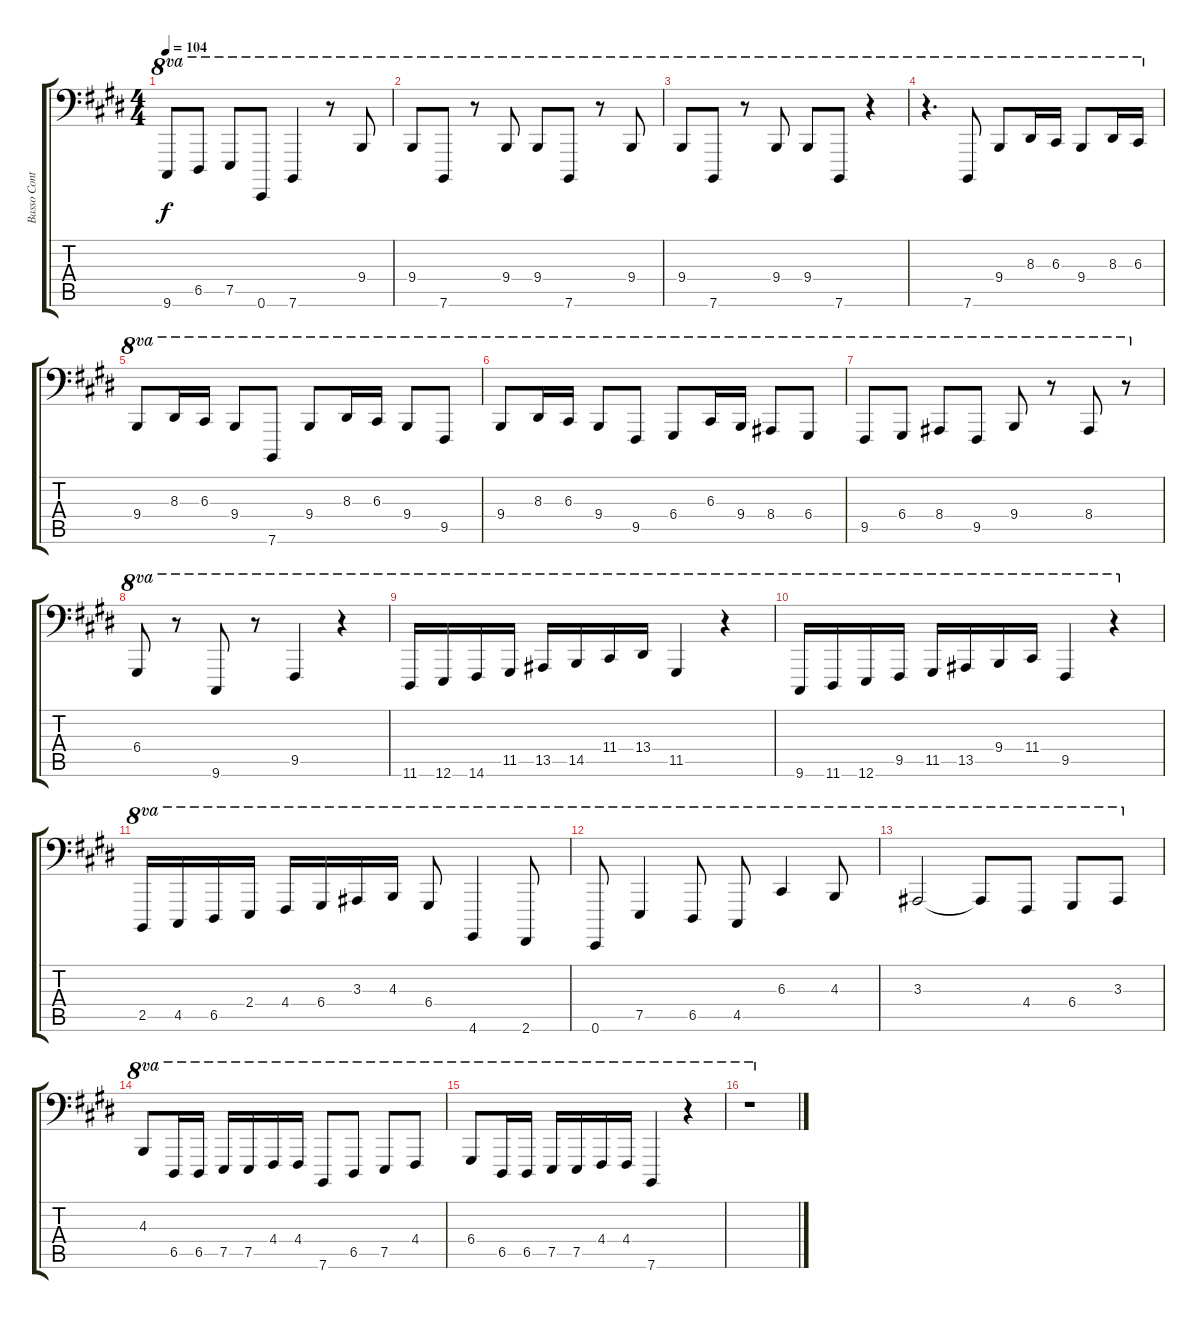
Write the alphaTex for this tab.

\track ("Basso Continuo" "Basso Cont") {instrument harpsichord}
\staff {score tabs}
\tuning (E3 B2 G2 D2 A1 E1) {hide}
\ts (4 4)
\tempo 104
\clef f4
\ks e
9.6.8{ot 8va dy f} 6.5.8{ot 8va} 7.5.8{ot 8va} 0.6.8{ot 8va} 7.6.4{ot 8va} r.8{ot 8va} 9.4.8{ot 8va} |
9.4.8{ot 8va} 7.6.8{ot 8va} r.8{ot 8va} 9.4.8{ot 8va} 9.4.8{ot 8va} 7.6.8{ot 8va} r.8{ot 8va} 9.4.8{ot 8va} |
9.4.8{ot 8va} 7.6.8{ot 8va} r.8{ot 8va} 9.4.8{ot 8va} 9.4.8{ot 8va} 7.6.8{ot 8va} r.4{ot 8va} |
r.4{d ot 8va} 7.6.8{ot 8va} 9.4.8{ot 8va} 8.3.16{ot 8va} 6.3.16{ot 8va} 9.4.8{ot 8va} 8.3.16{ot 8va} 6.3.16{ot 8va} |
9.4.8{ot 8va} 8.3.16{ot 8va} 6.3.16{ot 8va} 9.4.8{ot 8va} 7.6.8{ot 8va} 9.4.8{ot 8va} 8.3.16{ot 8va} 6.3.16{ot 8va} 9.4.8{ot 8va} 9.5.8{ot 8va} |
9.4.8{ot 8va} 8.3.16{ot 8va} 6.3.16{ot 8va} 9.4.8{ot 8va} 9.5.8{ot 8va} 6.4.8{ot 8va} 6.3.16{ot 8va} 9.4.16{ot 8va} 8.4.8{ot 8va} 6.4.8{ot 8va} |
9.5.8{ot 8va} 6.4.8{ot 8va} 8.4.8{ot 8va} 9.5.8{ot 8va} 9.4.8{ot 8va} r.8{ot 8va} 8.4.8{ot 8va} r.8{ot 8va} |
6.4.8{ot 8va} r.8{ot 8va} 9.6.8{ot 8va} r.8{ot 8va} 9.5.4{ot 8va} r.4{ot 8va} |
11.6.16{ot 8va} 12.6.16{ot 8va} 14.6.16{ot 8va} 11.5.16{ot 8va} 13.5.16{ot 8va} 14.5.16{ot 8va} 11.4.16{ot 8va} 13.4.16{ot 8va} 11.5.4{ot 8va} r.4{ot 8va} |
9.6.16{ot 8va} 11.6.16{ot 8va} 12.6.16{ot 8va} 9.5.16{ot 8va} 11.5.16{ot 8va} 13.5.16{ot 8va} 9.4.16{ot 8va} 11.4.16{ot 8va} 9.5.4{ot 8va} r.4{ot 8va} |
2.5.16{ot 8va} 4.5.16{ot 8va} 6.5.16{ot 8va} 2.4.16{ot 8va} 4.4.16{ot 8va} 6.4.16{ot 8va} 3.3.16{ot 8va} 4.3.16{ot 8va} 6.4.8{ot 8va} 4.6.4{ot 8va} 2.6.8{ot 8va} |
0.6.8{ot 8va} 7.5.4{ot 8va} 6.5.8{ot 8va} 4.5.8{ot 8va} 6.3.4{ot 8va} 4.3.8{ot 8va} |
3.3.2{ot 8va} 3.3{t}.8{ot 8va} 4.4.8{ot 8va} 6.4.8{ot 8va} 3.3.8{ot 8va} |
4.3.8{ot 8va} 6.5.16{ot 8va} 6.5.16{ot 8va} 7.5.16{ot 8va} 7.5.16{ot 8va} 4.4.16{ot 8va} 4.4.16{ot 8va} 7.6.8{ot 8va} 6.5.8{ot 8va} 7.5.8{ot 8va} 4.4.8{ot 8va} |
6.4.8{ot 8va} 6.5.16{ot 8va} 6.5.16{ot 8va} 7.5.16{ot 8va} 7.5.16{ot 8va} 4.4.16{ot 8va} 4.4.16{ot 8va} 7.6.4{ot 8va} r.4{ot 8va} |
r.1{ot 8va}
